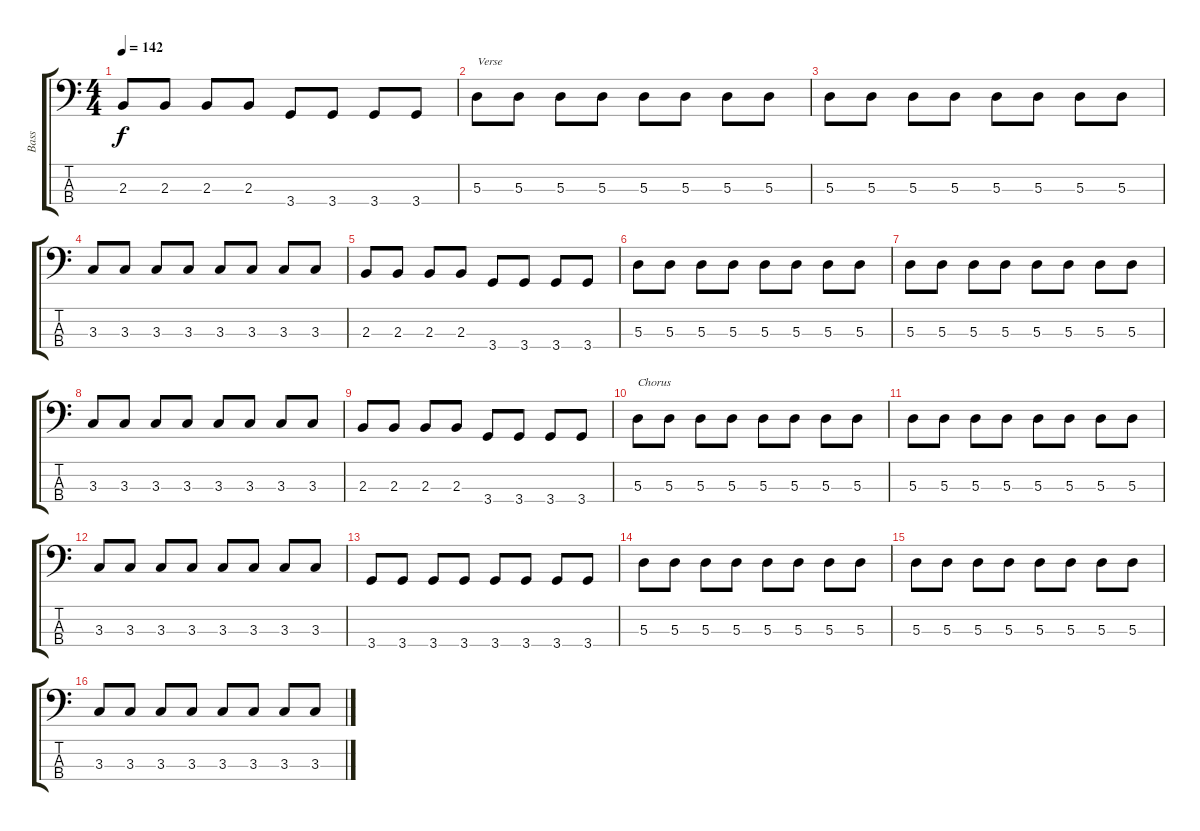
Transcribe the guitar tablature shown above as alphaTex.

\track ("Bass" "Bass") {instrument electricbasspick}
\staff {score tabs}
\tuning (G2 D2 A1 E1) {hide}
\ts (4 4)
\tempo 142
\clef f4
\ks c
2.3.8{dy f} 2.3.8 2.3.8 2.3.8 3.4.8 3.4.8 3.4.8 3.4.8 |
5.3.8{txt "Verse"} 5.3.8 5.3.8 5.3.8 5.3.8 5.3.8 5.3.8 5.3.8 |
5.3.8 5.3.8 5.3.8 5.3.8 5.3.8 5.3.8 5.3.8 5.3.8 |
3.3.8 3.3.8 3.3.8 3.3.8 3.3.8 3.3.8 3.3.8 3.3.8 |
2.3.8 2.3.8 2.3.8 2.3.8 3.4.8 3.4.8 3.4.8 3.4.8 |
5.3.8 5.3.8 5.3.8 5.3.8 5.3.8 5.3.8 5.3.8 5.3.8 |
5.3.8 5.3.8 5.3.8 5.3.8 5.3.8 5.3.8 5.3.8 5.3.8 |
3.3.8 3.3.8 3.3.8 3.3.8 3.3.8 3.3.8 3.3.8 3.3.8 |
2.3.8 2.3.8 2.3.8 2.3.8 3.4.8 3.4.8 3.4.8 3.4.8 |
5.3.8{txt "Chorus"} 5.3.8 5.3.8 5.3.8 5.3.8 5.3.8 5.3.8 5.3.8 |
5.3.8 5.3.8 5.3.8 5.3.8 5.3.8 5.3.8 5.3.8 5.3.8 |
3.3.8 3.3.8 3.3.8 3.3.8 3.3.8 3.3.8 3.3.8 3.3.8 |
3.4.8 3.4.8 3.4.8 3.4.8 3.4.8 3.4.8 3.4.8 3.4.8 |
5.3.8 5.3.8 5.3.8 5.3.8 5.3.8 5.3.8 5.3.8 5.3.8 |
5.3.8 5.3.8 5.3.8 5.3.8 5.3.8 5.3.8 5.3.8 5.3.8 |
3.3.8 3.3.8 3.3.8 3.3.8 3.3.8 3.3.8 3.3.8 3.3.8
